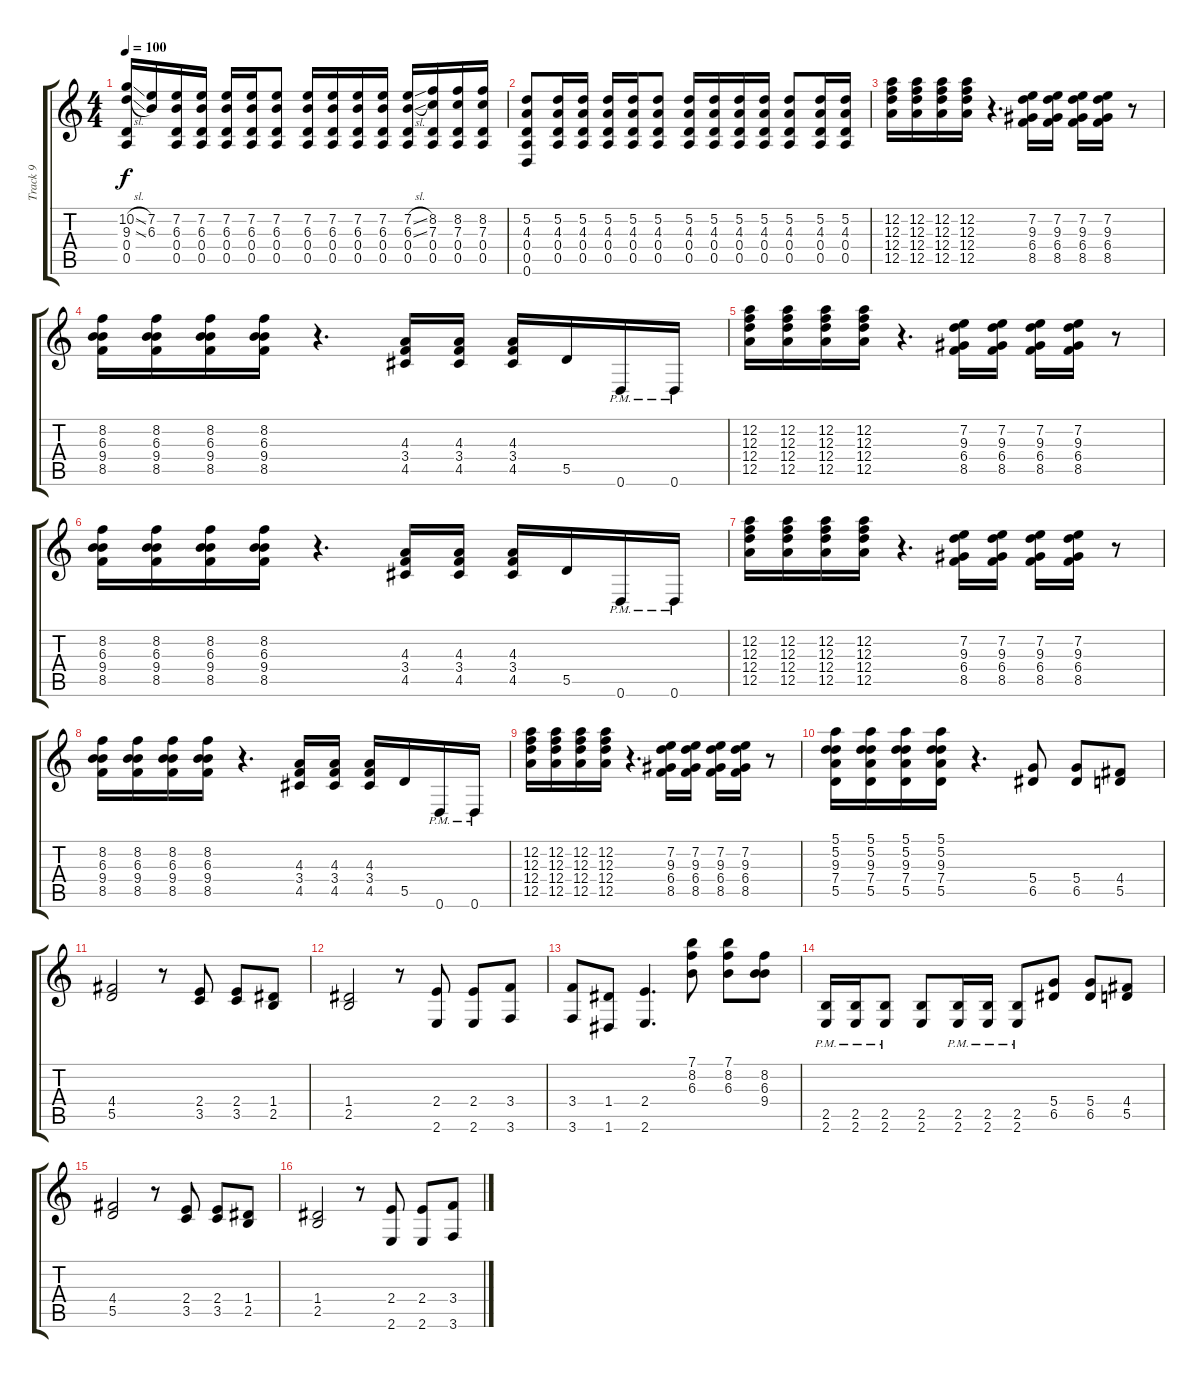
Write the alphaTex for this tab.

\track ("Track 9" "Track 9") {instrument distortionguitar}
\staff {score tabs}
\tuning (E4 A3 F3 D3 A2 D2) {hide}
\ts (4 4)
\tempo 100
\clef g2
\ks c
(10.2{sl} 9.3{sl} 0.4 0.5).16{dy f} (7.2 6.3).16 (7.2 6.3 0.4 0.5).16 (7.2 6.3 0.4 0.5).16 (7.2 6.3 0.4 0.5).16 (7.2 6.3 0.4 0.5).16 (7.2 6.3 0.4 0.5).8 (7.2 6.3 0.4 0.5).16 (7.2 6.3 0.4 0.5).16 (7.2 6.3 0.4 0.5).16 (7.2 6.3 0.4 0.5).16 (7.2{sl} 6.3{sl} 0.4 0.5).16 (8.2 7.3 0.4 0.5).16 (8.2 7.3 0.4 0.5).16 (8.2 7.3 0.4 0.5).16 |
(5.2 4.3 0.4 0.5 0.6).8 (5.2 4.3 0.4 0.5).16 (5.2 4.3 0.4 0.5).16 (5.2 4.3 0.4 0.5).16 (5.2 4.3 0.4 0.5).16 (5.2 4.3 0.4 0.5).8 (5.2 4.3 0.4 0.5).16 (5.2 4.3 0.4 0.5).16 (5.2 4.3 0.4 0.5).16 (5.2 4.3 0.4 0.5).16 (5.2 4.3 0.4 0.5).8 (5.2 4.3 0.4 0.5).16 (5.2 4.3 0.4 0.5).16 |
(12.2 12.3 12.4 12.5).16 (12.2 12.3 12.4 12.5).16 (12.2 12.3 12.4 12.5).16 (12.2 12.3 12.4 12.5).16 r.4{d} (7.2 9.3 6.4 8.5).16 (7.2 9.3 6.4 8.5).16 (7.2 9.3 6.4 8.5).16 (7.2 9.3 6.4 8.5).16 r.8 |
(8.2 6.3 9.4 8.5).16 (8.2 6.3 9.4 8.5).16 (8.2 6.3 9.4 8.5).16 (8.2 6.3 9.4 8.5).16 r.4{d} (4.3 3.4 4.5).16 (4.3 3.4 4.5).16 (4.3 3.4 4.5).16 5.5.16 0.6{pm}.16 0.6{pm}.16 |
(12.2 12.3 12.4 12.5).16 (12.2 12.3 12.4 12.5).16 (12.2 12.3 12.4 12.5).16 (12.2 12.3 12.4 12.5).16 r.4{d} (7.2 9.3 6.4 8.5).16 (7.2 9.3 6.4 8.5).16 (7.2 9.3 6.4 8.5).16 (7.2 9.3 6.4 8.5).16 r.8 |
(8.2 6.3 9.4 8.5).16 (8.2 6.3 9.4 8.5).16 (8.2 6.3 9.4 8.5).16 (8.2 6.3 9.4 8.5).16 r.4{d} (4.3 3.4 4.5).16 (4.3 3.4 4.5).16 (4.3 3.4 4.5).16 5.5.16 0.6{pm}.16 0.6{pm}.16 |
(12.2 12.3 12.4 12.5).16 (12.2 12.3 12.4 12.5).16 (12.2 12.3 12.4 12.5).16 (12.2 12.3 12.4 12.5).16 r.4{d} (7.2 9.3 6.4 8.5).16 (7.2 9.3 6.4 8.5).16 (7.2 9.3 6.4 8.5).16 (7.2 9.3 6.4 8.5).16 r.8 |
(8.2 6.3 9.4 8.5).16 (8.2 6.3 9.4 8.5).16 (8.2 6.3 9.4 8.5).16 (8.2 6.3 9.4 8.5).16 r.4{d} (4.3 3.4 4.5).16 (4.3 3.4 4.5).16 (4.3 3.4 4.5).16 5.5.16 0.6{pm}.16 0.6{pm}.16 |
(12.2 12.3 12.4 12.5).16 (12.2 12.3 12.4 12.5).16 (12.2 12.3 12.4 12.5).16 (12.2 12.3 12.4 12.5).16 r.4{d} (7.2 9.3 6.4 8.5).16 (7.2 9.3 6.4 8.5).16 (7.2 9.3 6.4 8.5).16 (7.2 9.3 6.4 8.5).16 r.8 |
(5.1 5.2 9.3 7.4 5.5).16 (5.1 5.2 9.3 7.4 5.5).16 (5.1 5.2 9.3 7.4 5.5).16 (5.1 5.2 9.3 7.4 5.5).16 r.4{d} (5.4 6.5).8 (5.4 6.5).8 (4.4 5.5).8 |
(4.4 5.5).2 r.8 (2.4 3.5).8 (2.4 3.5).8 (1.4 2.5).8 |
(1.4 2.5).2 r.8 (2.4 2.6).8 (2.4 2.6).8 (3.4 3.6).8 |
(3.4 3.6).8 (1.4 1.6).8 (2.4 2.6).4{d} (7.1 8.2 6.3).8 (7.1 8.2 6.3).8 (8.2 6.3 9.4).8 |
(2.5{pm} 2.6).16 (2.5{pm} 2.6).16 (2.5{pm} 2.6).8 (2.5 2.6).8 (2.5{pm} 2.6).16 (2.5{pm} 2.6).16 (2.5{pm} 2.6).8 (5.4 6.5).8 (5.4 6.5).8 (4.4 5.5).8 |
(4.4 5.5).2 r.8 (2.4 3.5).8 (2.4 3.5).8 (1.4 2.5).8 |
(1.4 2.5).2 r.8 (2.4 2.6).8 (2.4 2.6).8 (3.4 3.6).8
